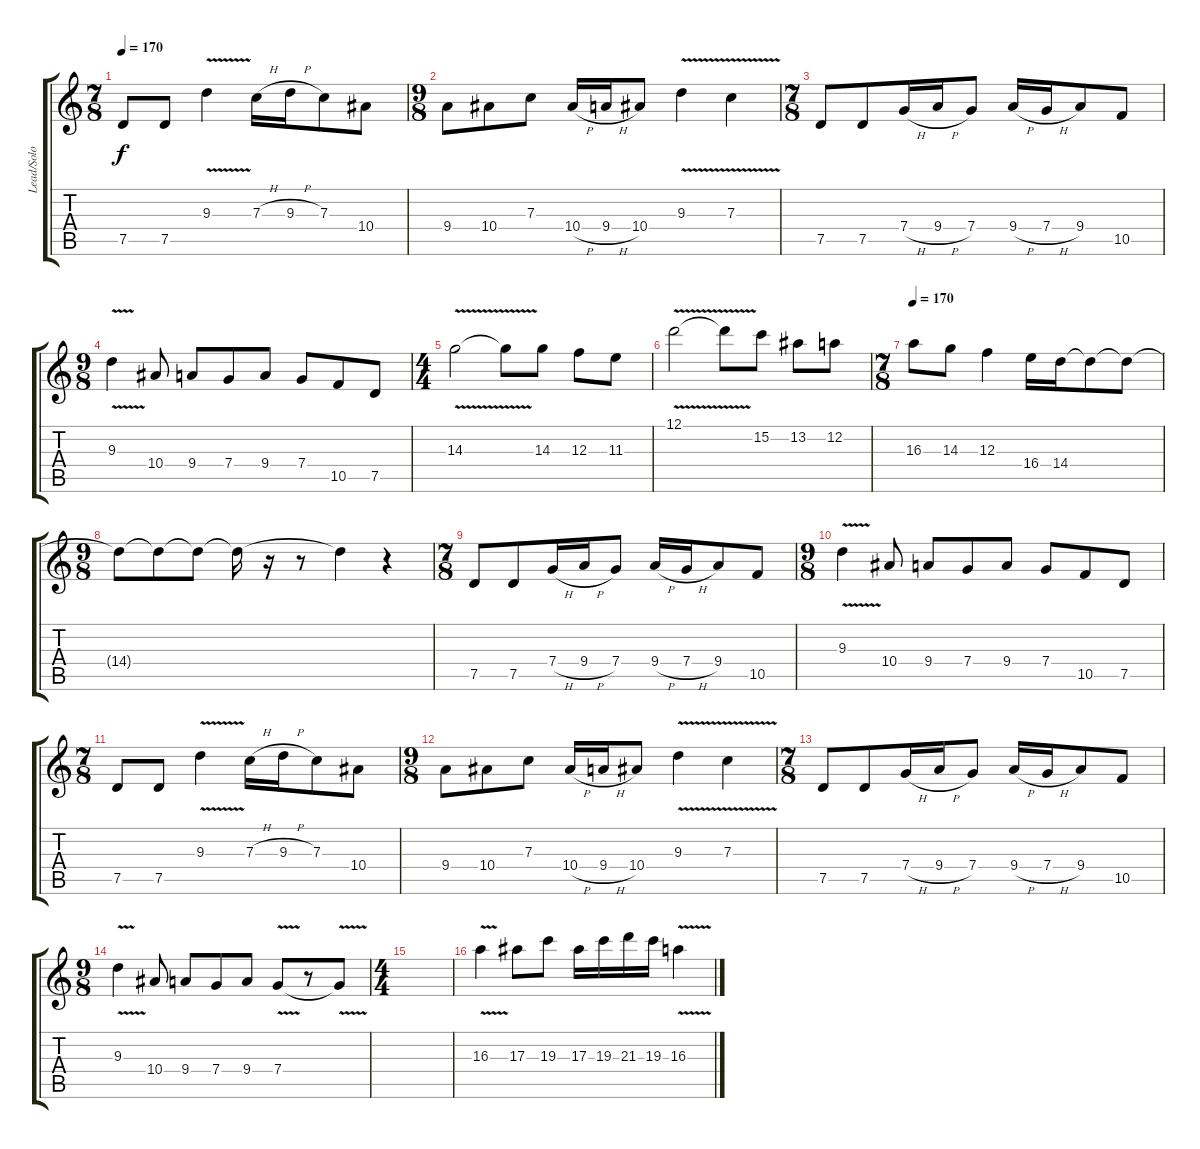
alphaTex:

\track ("Lead/Solo" "Lead/Solo") {instrument distortionguitar}
\staff {score tabs}
\tuning (D4 A3 F3 C3 G2 D2) {hide}
\ts (7 8)
\tempo 170
\clef g2
\ks c
7.5.8{dy f volume 10} 7.5.8 9.3{v}.4 7.3{h}.16 9.3{h}.16 7.3.8 10.4.8 |
\ts (9 8)
9.4.8 10.4.8 7.3.8 10.4{h}.16 9.4{h}.16 10.4.8 9.3{v}.4 7.3{v}.4 |
\ts (7 8)
7.5.8 7.5.8 7.4{h}.16 9.4{h}.16 7.4.8 9.4{h}.16 7.4{h}.16 9.4.8 10.5.8 |
\ts (9 8)
9.3{v}.4 10.4.8 9.4.8 7.4.8 9.4.8 7.4.8 10.5.8 7.5.8 |
\ts (4 4)
14.3{v}.2 14.3{t}.8 14.3.8 12.3.8 11.3.8 |
12.1{v}.2 12.1{t}.8 15.2.8 13.2.8 12.2.8 |
\ts (7 8)
\tempo 170
16.3.8{volume 10} 14.3.8 12.3.4 16.4.16 14.4.16 14.4{t}.8 14.4{t}.8 |
\ts (9 8)
14.4{t}.8 14.4{t}.8 14.4{t}.8 14.4{t}.16 r.16 r.8 14.4{t}.4 r.4 |
\ts (7 8)
7.5.8 7.5.8 7.4{h}.16 9.4{h}.16 7.4.8 9.4{h}.16 7.4{h}.16 9.4.8 10.5.8 |
\ts (9 8)
9.3{v}.4 10.4.8 9.4.8 7.4.8 9.4.8 7.4.8 10.5.8 7.5.8 |
\ts (7 8)
7.5.8{volume 12} 7.5.8 9.3{v}.4 7.3{h}.16 9.3{h}.16 7.3.8 10.4.8 |
\ts (9 8)
9.4.8 10.4.8 7.3.8 10.4{h}.16 9.4{h}.16 10.4.8 9.3{v}.4 7.3{v}.4 |
\ts (7 8)
7.5.8 7.5.8 7.4{h}.16 9.4{h}.16 7.4.8 9.4{h}.16 7.4{h}.16 9.4.8 10.5.8 |
\ts (9 8)
9.3{v}.4 10.4.8 9.4.8 7.4.8 9.4.8 7.4{v}.8 r.8 7.4{t}.8 |
\ts (4 4)
|
16.3{v}.4 17.3.8 19.3.8 17.3.16 19.3.16 21.3.16 19.3.16 16.3{v}.4
